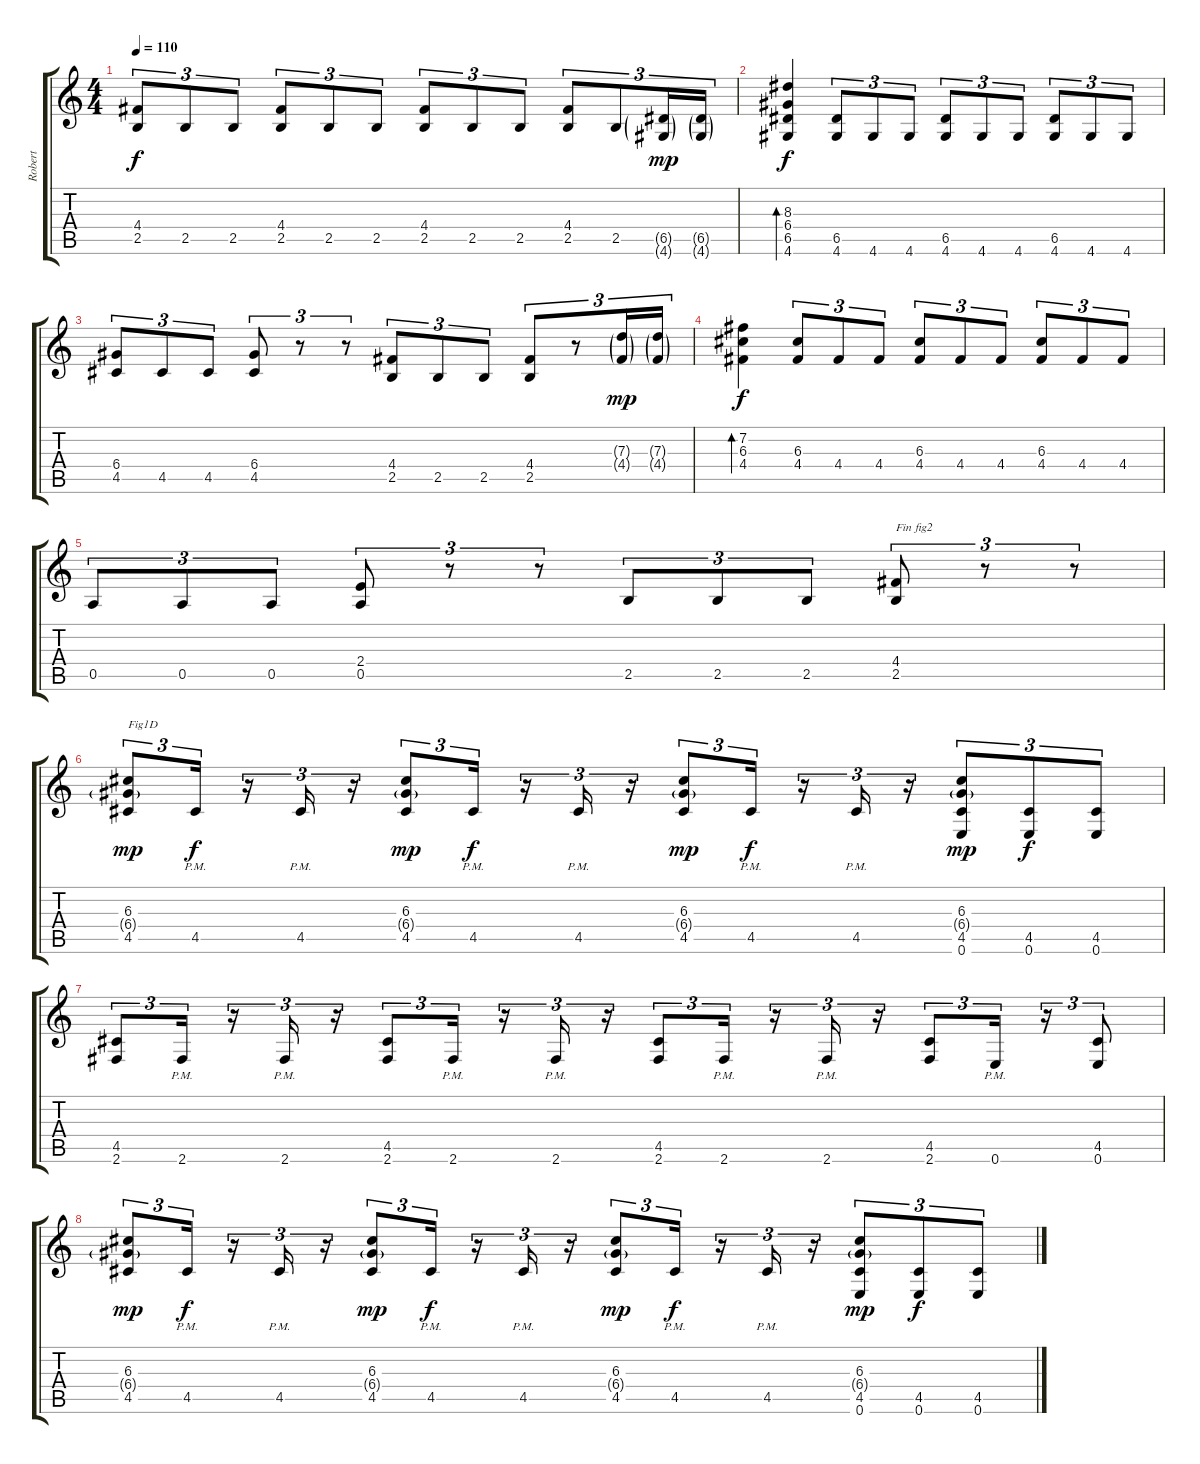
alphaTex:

\track ("Robert" "Robert") {instrument electricguitarclean}
\staff {score tabs}
\tuning (E4 B3 G3 D3 A2 E2) {hide}
\ts (4 4)
\tempo 110
\clef g2
\ks c
(4.4 2.5).8{tu (3 2) dy f} 2.5.8{tu (3 2)} 2.5.8{tu (3 2)} (4.4 2.5).8{tu (3 2)} 2.5.8{tu (3 2)} 2.5.8{tu (3 2)} (4.4 2.5).8{tu (3 2)} 2.5.8{tu (3 2)} 2.5.8{tu (3 2)} (4.4 2.5).8{tu (3 2)} 2.5.8{tu (3 2)} (6.5{g} 4.6{g}).16{tu (3 2) dy mp} (6.5{g} 4.6{g}).16{tu (3 2)} |
(8.3 6.4 6.5 4.6).4{bd 60 dy f} (6.5 4.6).8{tu (3 2)} 4.6.8{tu (3 2)} 4.6.8{tu (3 2)} (6.5 4.6).8{tu (3 2)} 4.6.8{tu (3 2)} 4.6.8{tu (3 2)} (6.5 4.6).8{tu (3 2)} 4.6.8{tu (3 2)} 4.6.8{tu (3 2)} |
(6.4 4.5).8{tu (3 2)} 4.5.8{tu (3 2)} 4.5.8{tu (3 2)} (6.4 4.5).8{tu (3 2)} r.8{tu (3 2)} r.8{tu (3 2)} (4.4 2.5).8{tu (3 2)} 2.5.8{tu (3 2)} 2.5.8{tu (3 2)} (4.4 2.5).8{tu (3 2)} r.8{tu (3 2)} (7.3{g} 4.4{g}).16{tu (3 2) dy mp} (7.3{g} 4.4{g}).16{tu (3 2)} |
(7.2 6.3 4.4).4{bd 60 dy f} (6.3 4.4).8{tu (3 2)} 4.4.8{tu (3 2)} 4.4.8{tu (3 2)} (6.3 4.4).8{tu (3 2)} 4.4.8{tu (3 2)} 4.4.8{tu (3 2)} (6.3 4.4).8{tu (3 2)} 4.4.8{tu (3 2)} 4.4.8{tu (3 2)} |
0.5.8{tu (3 2)} 0.5.8{tu (3 2)} 0.5.8{tu (3 2)} (2.4 0.5).8{tu (3 2)} r.8{tu (3 2)} r.8{tu (3 2)} 2.5.8{tu (3 2)} 2.5.8{tu (3 2)} 2.5.8{tu (3 2)} (4.4 2.5).8{tu (3 2) txt "Fin fig2"} r.8{tu (3 2)} r.8{tu (3 2)} |
(6.3 6.4{g} 4.5).8{tu (3 2) txt "Fig1D " dy mp} 4.5{pm}.16{tu (3 2) dy f} r.16{tu (3 2)} 4.5{pm}.16{tu (3 2)} r.16{tu (3 2)} (6.3 6.4{g} 4.5).8{tu (3 2) dy mp} 4.5{pm}.16{tu (3 2) dy f} r.16{tu (3 2)} 4.5{pm}.16{tu (3 2)} r.16{tu (3 2)} (6.3 6.4{g} 4.5).8{tu (3 2) dy mp} 4.5{pm}.16{tu (3 2) dy f} r.16{tu (3 2)} 4.5{pm}.16{tu (3 2)} r.16{tu (3 2)} (6.3 6.4{g} 4.5 0.6).8{tu (3 2) dy mp} (4.5 0.6).8{tu (3 2) dy f} (4.5 0.6).8{tu (3 2)} |
(4.5 2.6).8{tu (3 2)} 2.6{pm}.16{tu (3 2)} r.16{tu (3 2)} 2.6{pm}.16{tu (3 2)} r.16{tu (3 2)} (4.5 2.6).8{tu (3 2)} 2.6{pm}.16{tu (3 2)} r.16{tu (3 2)} 2.6{pm}.16{tu (3 2)} r.16{tu (3 2)} (4.5 2.6).8{tu (3 2)} 2.6{pm}.16{tu (3 2)} r.16{tu (3 2)} 2.6{pm}.16{tu (3 2)} r.16{tu (3 2)} (4.5 2.6).8{tu (3 2)} 0.6{pm}.16{tu (3 2)} r.16{tu (3 2)} (4.5 0.6).8{tu (3 2)} |
(6.3 6.4{g} 4.5).8{tu (3 2) dy mp} 4.5{pm}.16{tu (3 2) dy f} r.16{tu (3 2)} 4.5{pm}.16{tu (3 2)} r.16{tu (3 2)} (6.3 6.4{g} 4.5).8{tu (3 2) dy mp} 4.5{pm}.16{tu (3 2) dy f} r.16{tu (3 2)} 4.5{pm}.16{tu (3 2)} r.16{tu (3 2)} (6.3 6.4{g} 4.5).8{tu (3 2) dy mp} 4.5{pm}.16{tu (3 2) dy f} r.16{tu (3 2)} 4.5{pm}.16{tu (3 2)} r.16{tu (3 2)} (6.3 6.4{g} 4.5 0.6).8{tu (3 2) dy mp} (4.5 0.6).8{tu (3 2) dy f} (4.5 0.6).8{tu (3 2)}
